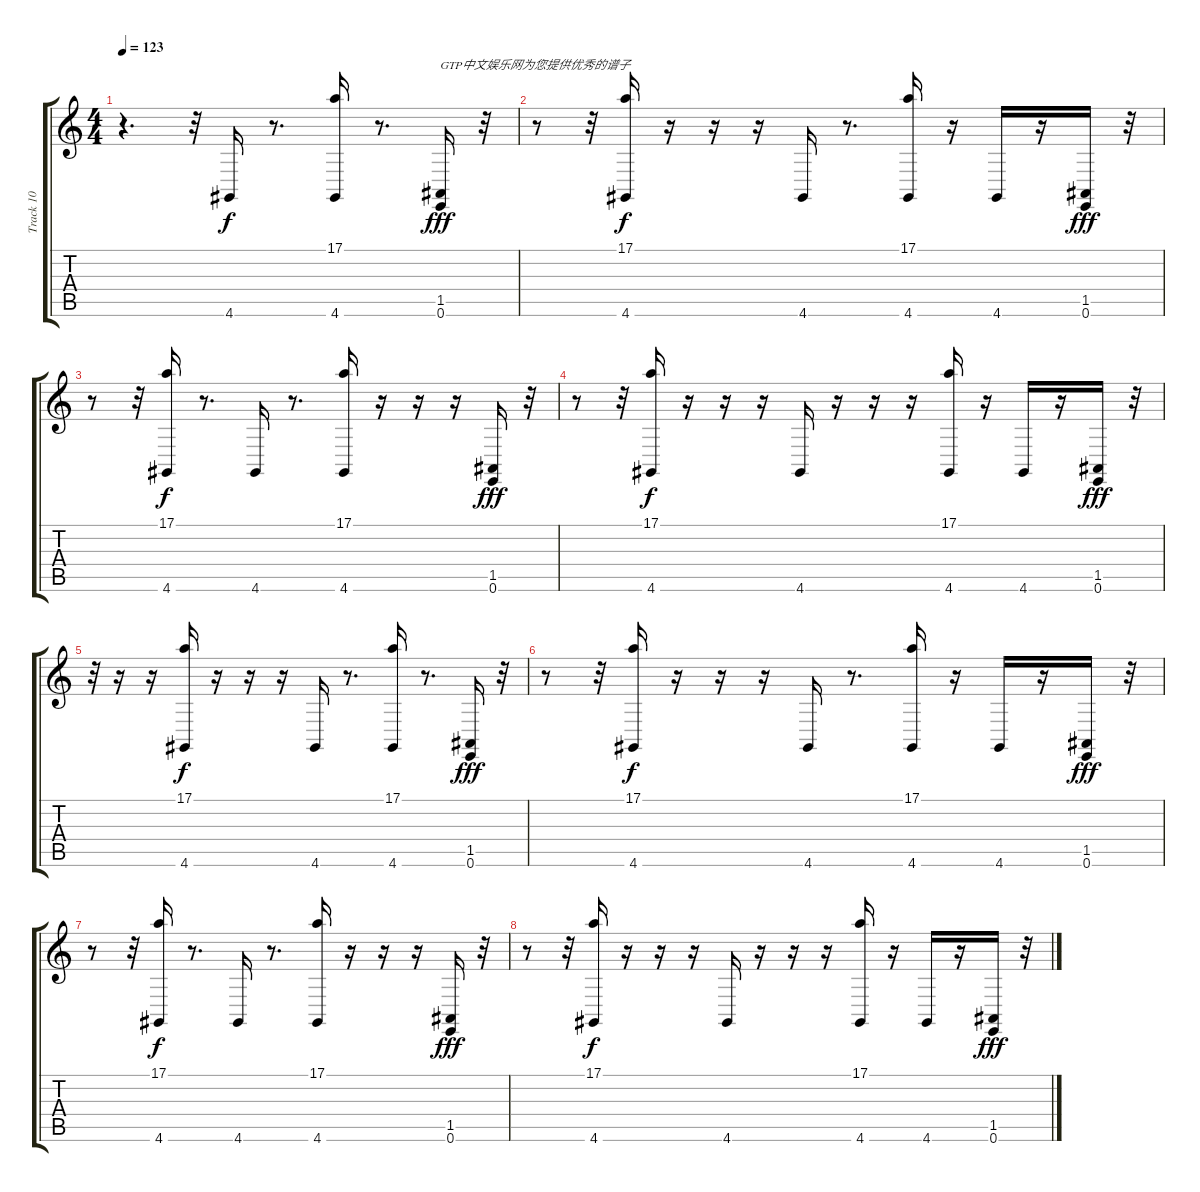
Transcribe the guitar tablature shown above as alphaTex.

\track ("Track 10" "Track 10") {instrument acousticgrandpiano}
\staff {score tabs}
\tuning (E4 B3 G3 D3 A2 E2) {hide}
\ts (4 4)
\tempo 123
\clef g2
\ks c
r.4{d dy f instrument acousticgrandpiano} r.32 4.6.16 r.8{d} (17.1 4.6).16 r.8{d} (1.5 0.6).16{txt "GTP中文娱乐网为您提供优秀的谱子" dy fff} r.32 |
r.8 r.32 (17.1 4.6).16{dy f} r.16 r.16 r.16 4.6.16 r.8{d} (17.1 4.6).16 r.16 4.6.16 r.16 (1.5 0.6).16{dy fff} r.32 |
r.8 r.32 (17.1 4.6).16{dy f} r.8{d} 4.6.16 r.8{d} (17.1 4.6).16 r.16 r.16 r.16 (1.5 0.6).16{dy fff} r.32 |
r.8 r.32 (17.1 4.6).16{dy f} r.16 r.16 r.16 4.6.16 r.16 r.16 r.16 (17.1 4.6).16 r.16 4.6.16 r.16 (1.5 0.6).16{dy fff} r.32 |
r.32 r.16 r.16 (17.1 4.6).16{dy f} r.16 r.16 r.16 4.6.16 r.8{d} (17.1 4.6).16 r.8{d} (1.5 0.6).16{dy fff} r.32 |
r.8 r.32 (17.1 4.6).16{dy f} r.16 r.16 r.16 4.6.16 r.8{d} (17.1 4.6).16 r.16 4.6.16 r.16 (1.5 0.6).16{dy fff} r.32 |
r.8 r.32 (17.1 4.6).16{dy f} r.8{d} 4.6.16 r.8{d} (17.1 4.6).16 r.16 r.16 r.16 (1.5 0.6).16{dy fff} r.32 |
r.8 r.32 (17.1 4.6).16{dy f} r.16 r.16 r.16 4.6.16 r.16 r.16 r.16 (17.1 4.6).16 r.16 4.6.16 r.16 (1.5 0.6).16{dy fff} r.32
